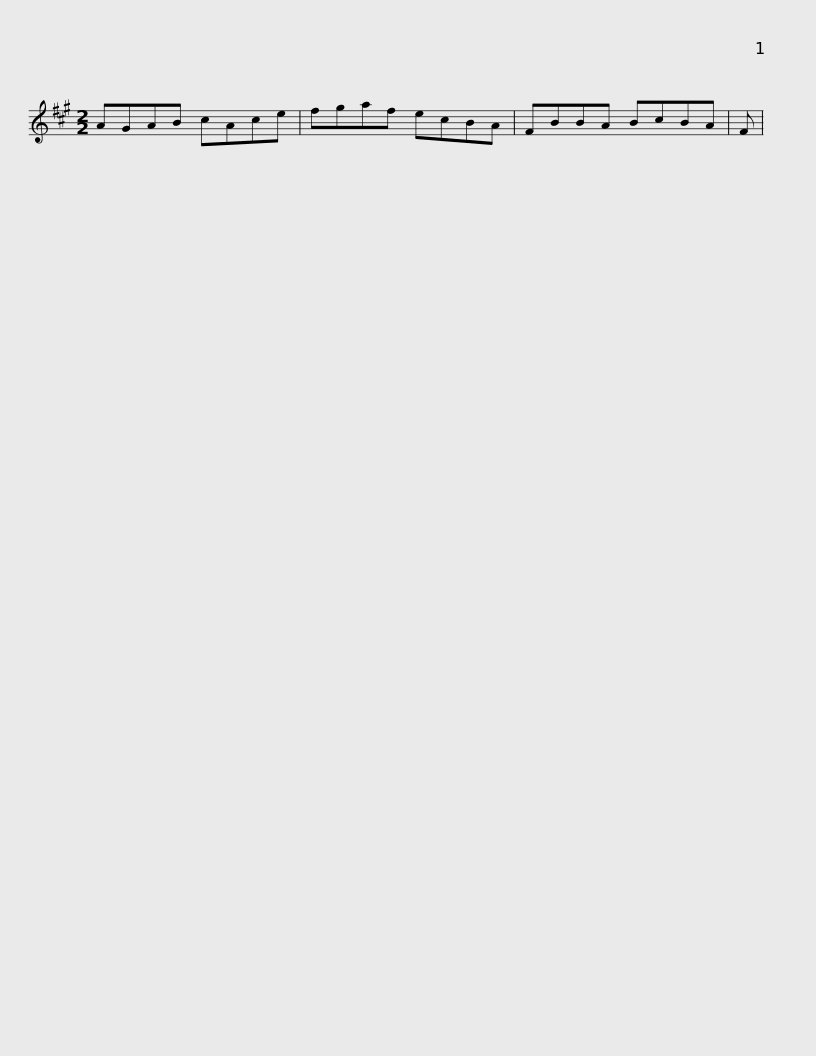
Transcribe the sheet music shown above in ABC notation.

X:1
L:1/8
M:2/2
I:linebreak $
K:A
V:1 treble
V:1
 AGAB cAce | fgaf ecBA | FBBA BcBA | F | %4
